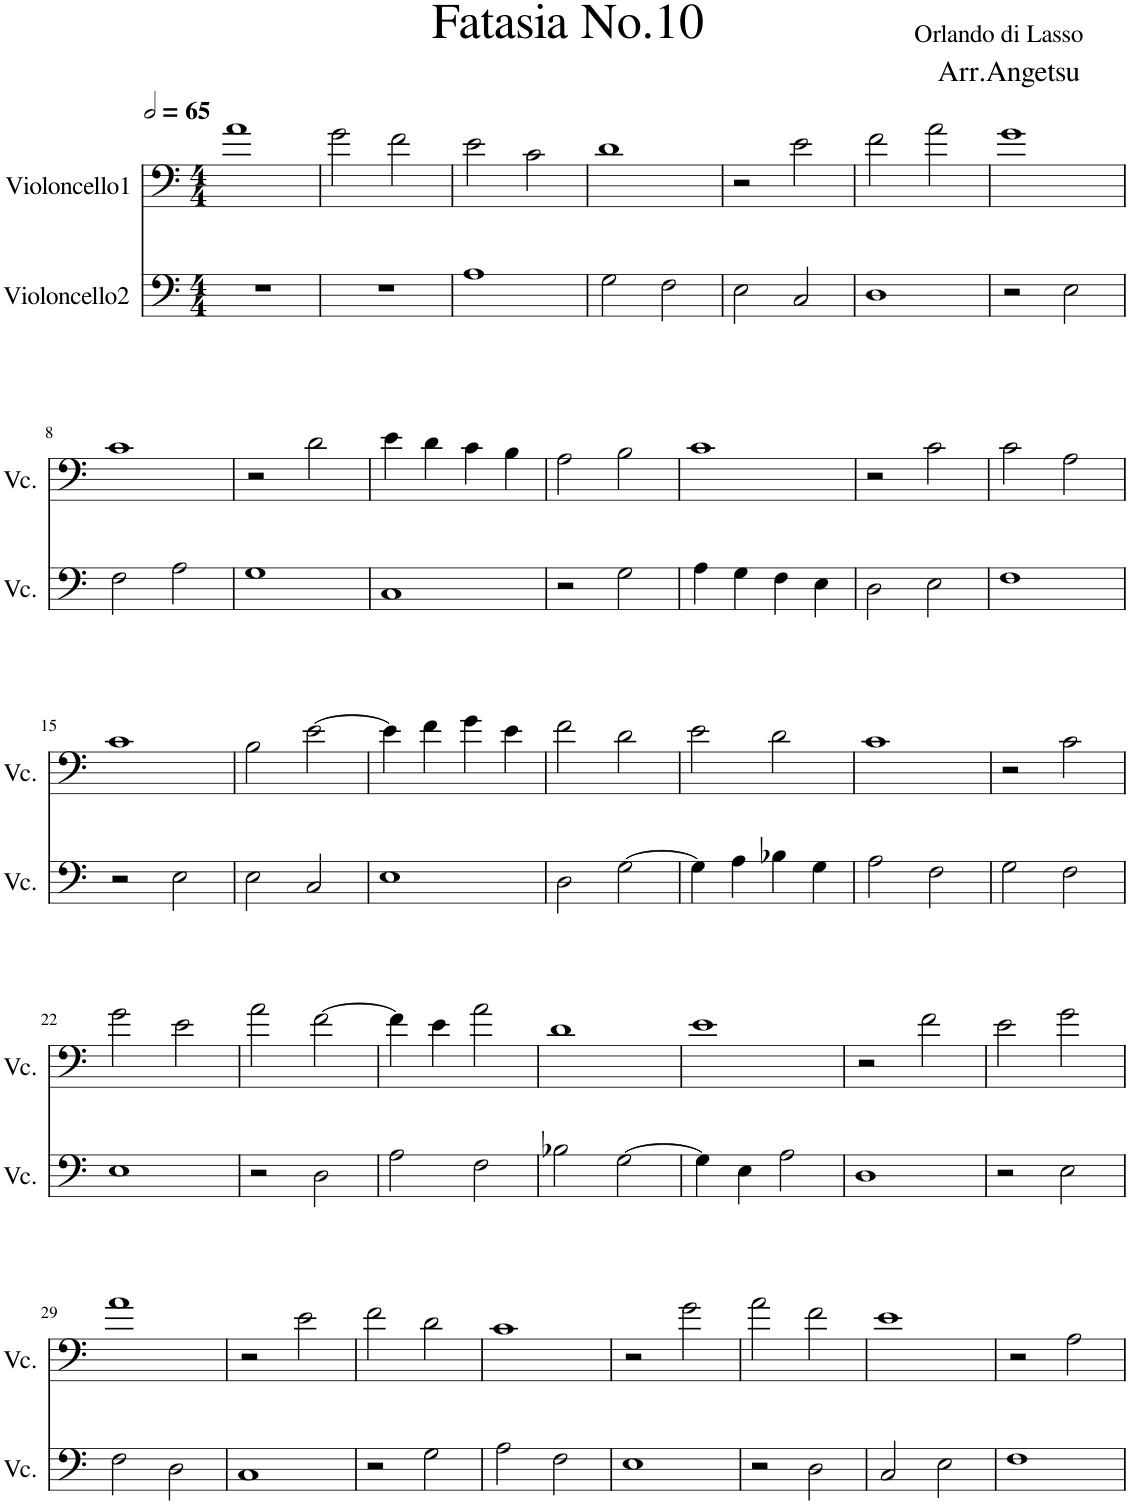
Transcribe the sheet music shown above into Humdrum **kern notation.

**kern	**kern
*part2	*part1
*staff2	*staff1
*I"Violoncello2	*I"Violoncello1
*I'Vc.	*I'Vc.
*clefF4	*clefF4
*k[]	*k[]
*M4/4	*M4/4
*MM130	*MM130
=1	=1
1r	1a
=2	=2
1r	2g\
.	2f\
=3	=3
1A	2e\
.	2c\
=4	=4
2G\	1d
2F\	.
=5	=5
2E\	2r
2C/	2e\
=6	=6
1D	2f\
.	2a\
=7	=7
2r	1g
2E\	.
!!LO:LB:g=z
=8	=8
2F\	1c
2A\	.
=9	=9
1G	2r
.	2d\
=10	=10
1C	4e\
.	4d\
.	4c\
.	4B\
=11	=11
2r	2A\
2G\	2B\
=12	=12
4A\	1c
4G\	.
4F\	.
4E\	.
=13	=13
2D\	2r
2E\	2c\
=14	=14
1F	2c\
.	2A\
!!LO:LB:g=z
=15	=15
2r	1c
2E\	.
=16	=16
2E\	2B\
2C/	[2e\
=17	=17
1E	4e\]
.	4f\
.	4g\
.	4e\
=18	=18
2D\	2f\
[2G\	2d\
=19	=19
4G\]	2e\
4A\	.
4B-X\	2d\
4G\	.
=20	=20
2A\	1c
2F\	.
=21	=21
2G\	2r
2F\	2c\
!!LO:LB:g=z
=22	=22
1E	2g\
.	2e\
=23	=23
2r	2a\
2D\	[2f\
=24	=24
2A\	4f\]
.	4e\
2F\	2a\
=25	=25
2B-X\	1d
[2G\	.
=26	=26
4G\]	1e
4E\	.
2A\	.
=27	=27
1D	2r
.	2f\
=28	=28
2r	2e\
2E\	2g\
!!LO:LB:g=z
=29	=29
2F\	1a
2D\	.
=30	=30
1C	2r
.	2e\
=31	=31
2r	2f\
2G\	2d\
=32	=32
2A\	1c
2F\	.
=33	=33
1E	2r
.	2g\
=34	=34
2r	2a\
2D\	2f\
=35	=35
2C/	1e
2E\	.
=36	=36
1F	2r
.	2A\
=	=
*-	*-
